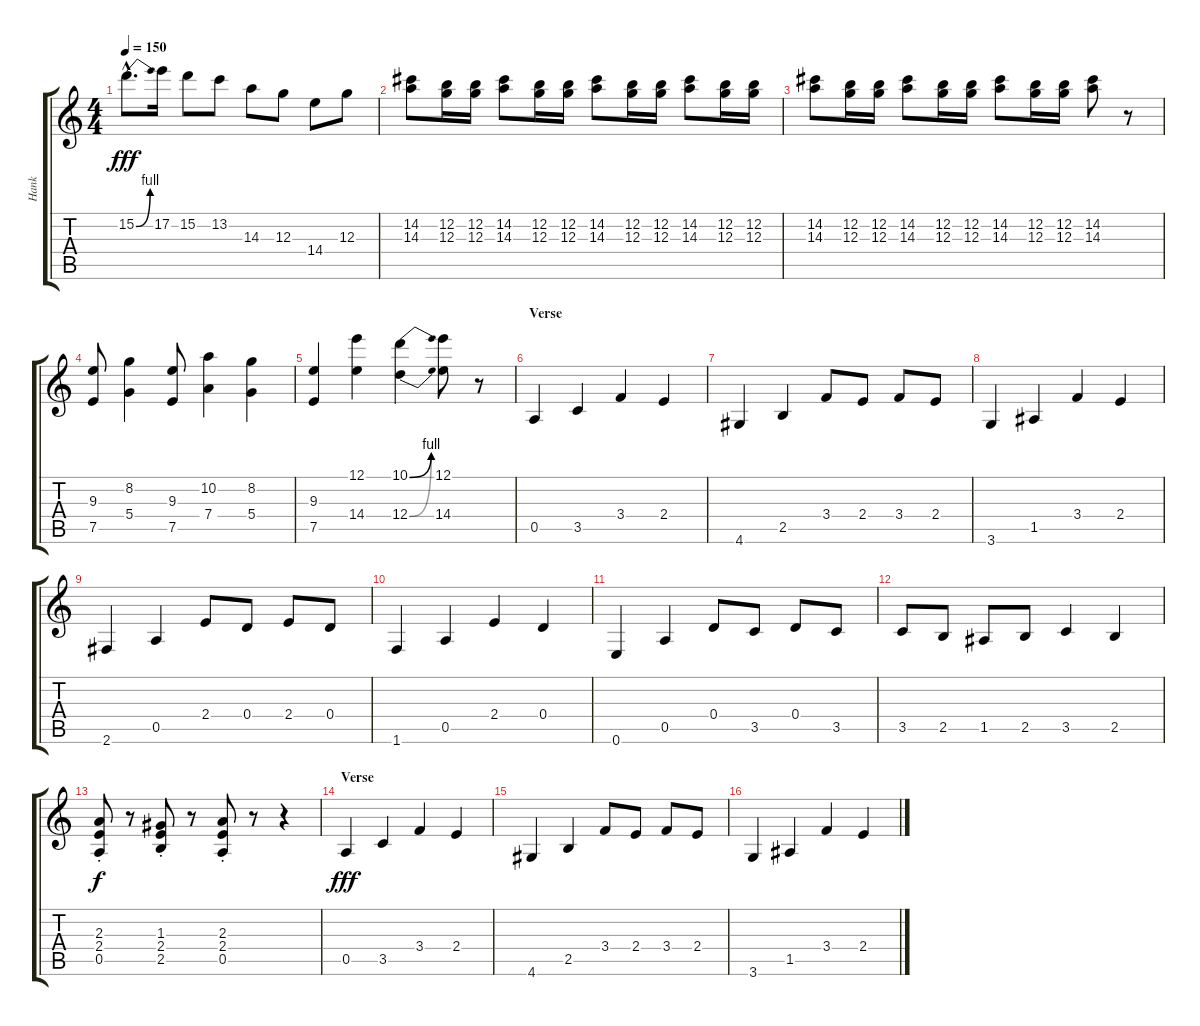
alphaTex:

\track ("Hank" "Hank") {instrument electricguitarclean}
\staff {score tabs}
\tuning (E4 B3 G3 D3 A2 E2) {hide}
\ts (4 4)
\tempo 150
\clef g2
\ks c
15.2{be (bend 0 0 60 4) hac}.8{d dy fff} 17.2.16 15.2.8 13.2.8 14.3.8 12.3.8 14.4.8 12.3.8 |
(14.2 14.3).8 (12.2 12.3).16 (12.2 12.3).16 (14.2 14.3).8 (12.2 12.3).16 (12.2 12.3).16 (14.2 14.3).8 (12.2 12.3).16 (12.2 12.3).16 (14.2 14.3).8 (12.2 12.3).16 (12.2 12.3).16 |
(14.2 14.3).8 (12.2 12.3).16 (12.2 12.3).16 (14.2 14.3).8 (12.2 12.3).16 (12.2 12.3).16 (14.2 14.3).8 (12.2 12.3).16 (12.2 12.3).16 (14.2 14.3).8 r.8 |
(9.3 7.5).8{instrument electricguitarclean} (8.2 5.4).4 (9.3 7.5).8 (10.2 7.4).4 (8.2 5.4).4 |
(9.3 7.5).4 (12.1 14.4).4 (10.1{be (bend 0 0 60 4)} 12.4{be (bend 0 0 60 4)}).4 (12.1 14.4).8 r.8 |
\section ("" "Verse")
0.5.4 3.5.4 3.4.4 2.4.4 |
4.6.4 2.5.4 3.4.8 2.4.8 3.4.8 2.4.8 |
3.6.4 1.5.4 3.4.4 2.4.4 |
2.6.4 0.5.4 2.4.8 0.4.8 2.4.8 0.4.8 |
1.6.4 0.5.4 2.4.4 0.4.4 |
0.6.4 0.5.4 0.4.8 3.5.8 0.4.8 3.5.8 |
3.5.8 2.5.8 1.5.8 2.5.8 3.5.4 2.5.4 |
(2.3{st} 2.4{st} 0.5{st}).8{dy f} r.8 (1.3{st} 2.4{st} 2.5{st}).8 r.8 (2.3{st} 2.4{st} 0.5{st}).8 r.8 r.4 |
\section ("" "Verse")
0.5.4{dy fff} 3.5.4 3.4.4 2.4.4 |
4.6.4 2.5.4 3.4.8 2.4.8 3.4.8 2.4.8 |
3.6.4 1.5.4 3.4.4 2.4.4
